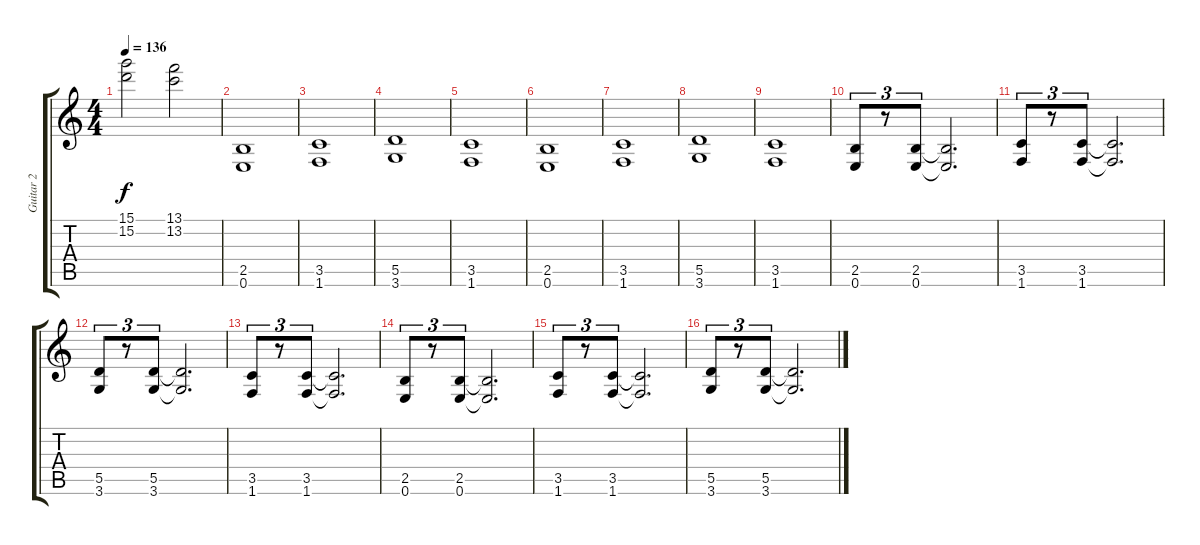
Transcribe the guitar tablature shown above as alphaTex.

\track ("Guitar 2" "Guitar 2") {instrument distortionguitar}
\staff {score tabs}
\tuning (E4 B3 G3 D3 A2 E2) {hide}
\ts (4 4)
\tempo 136
\clef g2
\ks c
(15.1 15.2).2{dy f} (13.1 13.2).2 |
(2.5 0.6).1{volume 13} |
(3.5 1.6).1 |
(5.5 3.6).1 |
(3.5 1.6).1 |
(2.5 0.6).1 |
(3.5 1.6).1 |
(5.5 3.6).1 |
(3.5 1.6).1 |
(2.5 0.6).8{tu (3 2)} r.8{tu (3 2)} (2.5 0.6).8{tu (3 2)} (2.5{t} 0.6{t}).2{d} |
(3.5 1.6).8{tu (3 2)} r.8{tu (3 2)} (3.5 1.6).8{tu (3 2)} (3.5{t} 1.6{t}).2{d} |
(5.5 3.6).8{tu (3 2)} r.8{tu (3 2)} (5.5 3.6).8{tu (3 2)} (5.5{t} 3.6{t}).2{d} |
(3.5 1.6).8{tu (3 2)} r.8{tu (3 2)} (3.5 1.6).8{tu (3 2)} (3.5{t} 1.6{t}).2{d} |
(2.5 0.6).8{tu (3 2)} r.8{tu (3 2)} (2.5 0.6).8{tu (3 2)} (2.5{t} 0.6{t}).2{d} |
(3.5 1.6).8{tu (3 2)} r.8{tu (3 2)} (3.5 1.6).8{tu (3 2)} (3.5{t} 1.6{t}).2{d} |
(5.5 3.6).8{tu (3 2)} r.8{tu (3 2)} (5.5 3.6).8{tu (3 2)} (5.5{t} 3.6{t}).2{d}
